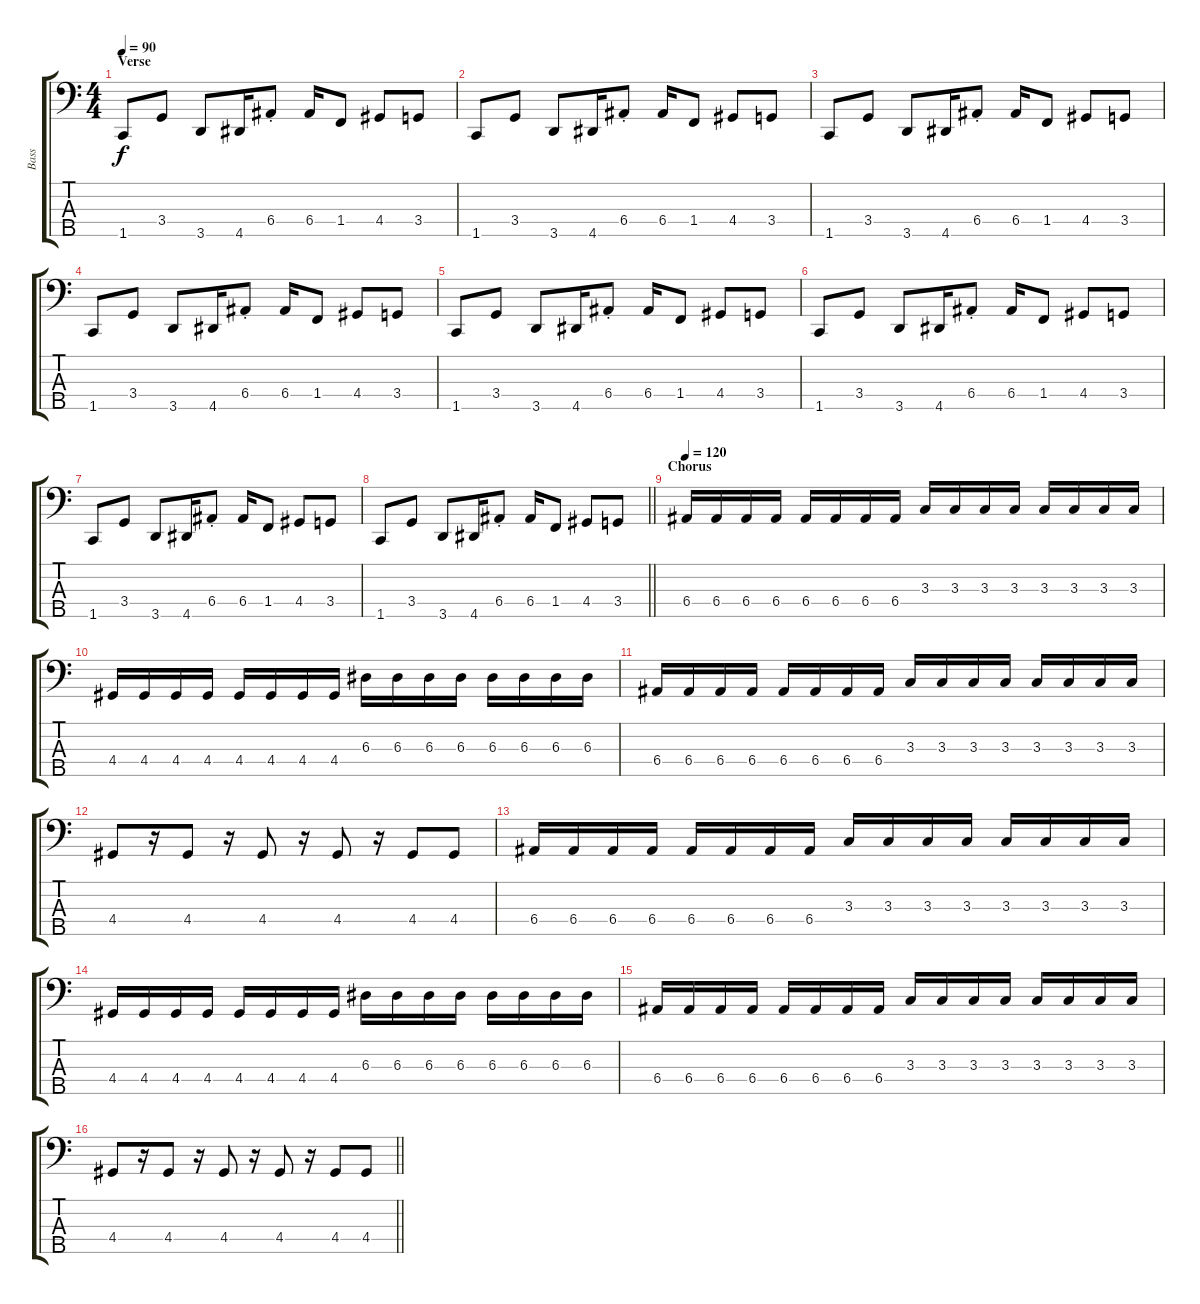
\track ("Bass" "Bass") {instrument electricbasspick}
\staff {score tabs}
\tuning (G2 D2 A1 E1 B0) {hide}
\ts (4 4)
\section ("" "Verse")
\tempo 90
\clef f4
\ks c
1.5.8{dy f} 3.4.8 3.5.8 4.5.16 6.4{st}.8 6.4.16 1.4.8 4.4.8 3.4.8 |
1.5.8 3.4.8 3.5.8 4.5.16 6.4{st}.8 6.4.16 1.4.8 4.4.8 3.4.8 |
1.5.8 3.4.8 3.5.8 4.5.16 6.4{st}.8 6.4.16 1.4.8 4.4.8 3.4.8 |
1.5.8 3.4.8 3.5.8 4.5.16 6.4{st}.8 6.4.16 1.4.8 4.4.8 3.4.8 |
1.5.8 3.4.8 3.5.8 4.5.16 6.4{st}.8 6.4.16 1.4.8 4.4.8 3.4.8 |
1.5.8 3.4.8 3.5.8 4.5.16 6.4{st}.8 6.4.16 1.4.8 4.4.8 3.4.8 |
1.5.8 3.4.8 3.5.8 4.5.16 6.4{st}.8 6.4.16 1.4.8 4.4.8 3.4.8 |
\barLineRight lightlight
1.5.8 3.4.8 3.5.8 4.5.16 6.4{st}.8 6.4.16 1.4.8 4.4.8 3.4.8 |
\section ("" "Chorus")
\tempo 120
6.4.16 6.4.16 6.4.16 6.4.16 6.4.16 6.4.16 6.4.16 6.4.16 3.3.16 3.3.16 3.3.16 3.3.16 3.3.16 3.3.16 3.3.16 3.3.16 |
4.4.16 4.4.16 4.4.16 4.4.16 4.4.16 4.4.16 4.4.16 4.4.16 6.3.16 6.3.16 6.3.16 6.3.16 6.3.16 6.3.16 6.3.16 6.3.16 |
6.4.16 6.4.16 6.4.16 6.4.16 6.4.16 6.4.16 6.4.16 6.4.16 3.3.16 3.3.16 3.3.16 3.3.16 3.3.16 3.3.16 3.3.16 3.3.16 |
4.4.8 r.16 4.4.8 r.16 4.4.8 r.16 4.4.8 r.16 4.4.8 4.4.8 |
6.4.16 6.4.16 6.4.16 6.4.16 6.4.16 6.4.16 6.4.16 6.4.16 3.3.16 3.3.16 3.3.16 3.3.16 3.3.16 3.3.16 3.3.16 3.3.16 |
4.4.16 4.4.16 4.4.16 4.4.16 4.4.16 4.4.16 4.4.16 4.4.16 6.3.16 6.3.16 6.3.16 6.3.16 6.3.16 6.3.16 6.3.16 6.3.16 |
6.4.16 6.4.16 6.4.16 6.4.16 6.4.16 6.4.16 6.4.16 6.4.16 3.3.16 3.3.16 3.3.16 3.3.16 3.3.16 3.3.16 3.3.16 3.3.16 |
\barLineRight lightlight
4.4.8 r.16 4.4.8 r.16 4.4.8 r.16 4.4.8 r.16 4.4.8 4.4.8
